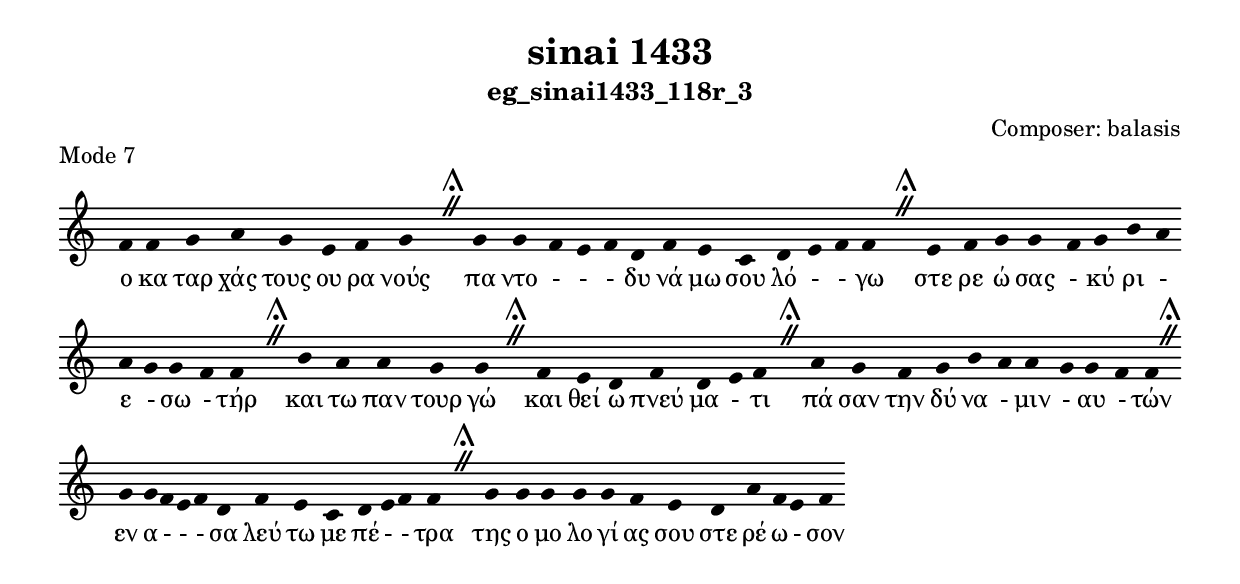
\include "gregorian.ly"

	\header {
 	  title = "sinai 1433"
	  subtitle = "eg_sinai1433_118r_3"
	  composer = "Composer: balasis"
	  piece = "Mode 7"
	}

	chant = {
	  f'4 f'4 g'4 a'4 g'4 e'4 f'4 g'4 \divisioMaior
 g'4 g'4 f'4 e'4 f'4 d'4 f'4 e'4 c'4 d'4 e'4 f'4 f'4 \divisioMaior
 e'4 f'4 g'4 g'4 f'4 g'4 b'4 a'4 a'4 g'4 g'4 f'4 f'4 \divisioMaior
 b'4 a'4 a'4 g'4 g'4 \divisioMaior
 f'4 e'4 d'4 f'4 d'4 e'4 f'4 \divisioMaior
 a'4 g'4 f'4 g'4 b'4 a'4 a'4 g'4 g'4 f'4 f'4 \divisioMaior
 g'4 g'4 f'4 e'4 f'4 d'4 f'4 e'4 c'4 d'4 e'4 f'4 f'4 \divisioMaior
 g'4 g'4 g'4 g'4 g'4 f'4 e'4 d'4 a'4 f'4 e'4 f'4\finalis
	}

	verba = \lyricmode {ο κα ταρ χάς τους ου ρα νούς 
πα ντο -  -  - δυ νά μω σου λό -  - γω 
στε ρε ώ σας - κύ ρι - ε - σω - τήρ 
και τω παν τουρ γώ 
και θεί ω πνεύ μα - τι 
πά σαν την δύ να - μιν - αυ - τών 
εν α -  -  - σα λεύ τω με πέ -  - τρα 
της ο μο λο γί ας σου στε ρέ ω - σον 
	}


	\score {
	  \new Staff <<
	  \new Voice = "melody" \chant
	  \new Lyrics = "one" \lyricsto melody \verba
	  >>
	  \layout {
	    \context {
	      \Staff
	      \remove "Time_signature_engraver"
	      \remove "Bar_engraver"
	    }
	    \context {
	      \Voice
	      \remove "Stem_engraver"
	    }
	  }
	}